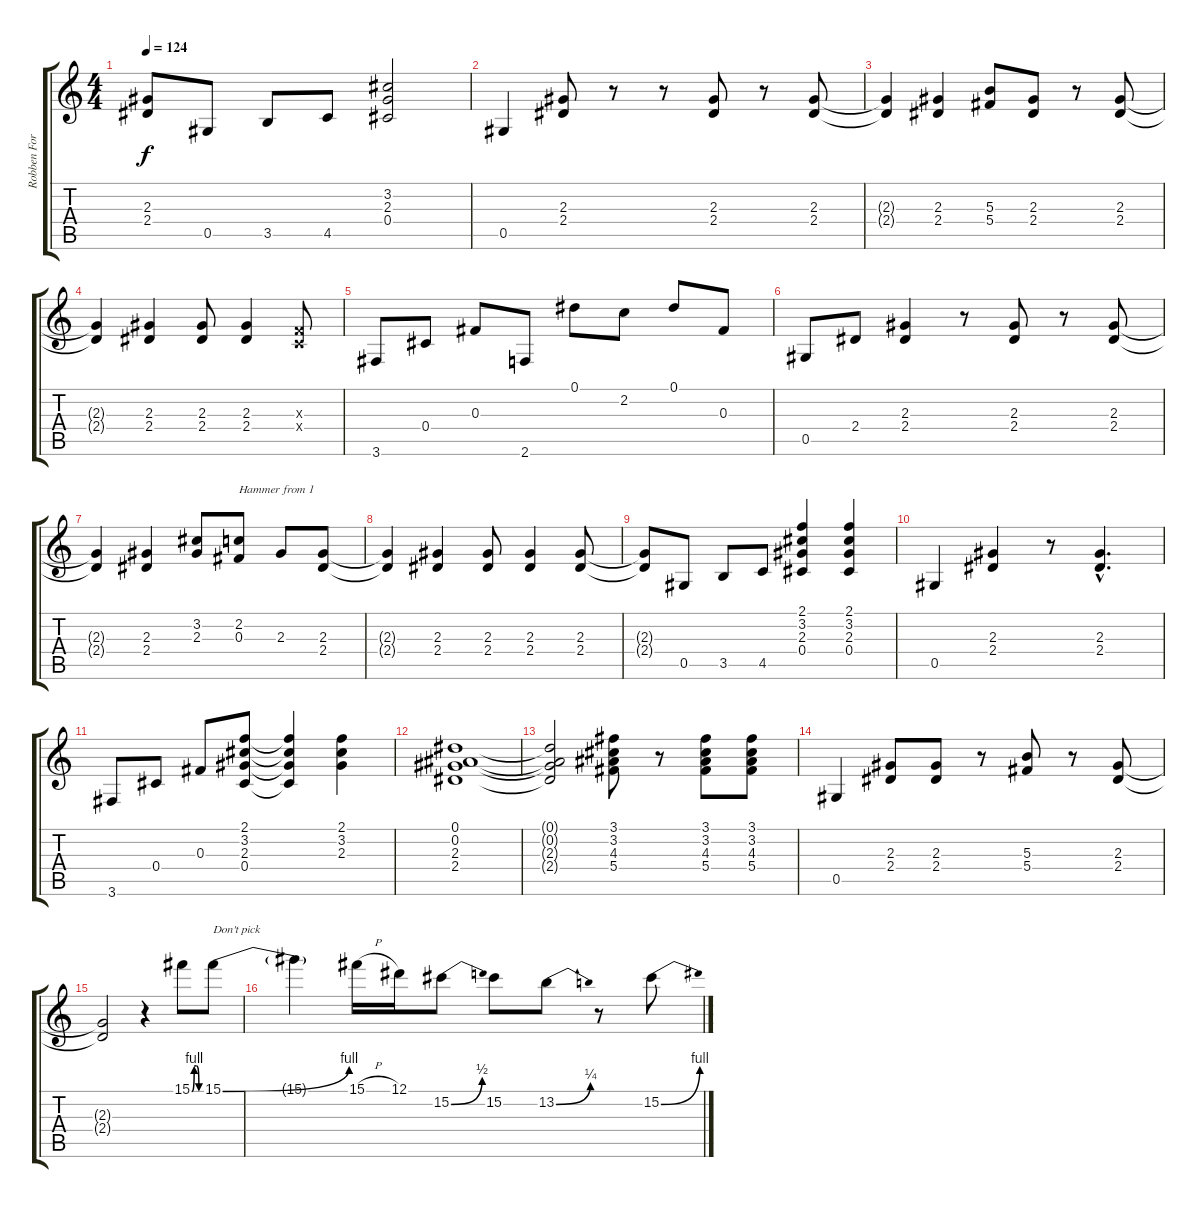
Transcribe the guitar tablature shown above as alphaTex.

\track ("Robben Ford" "Robben For") {instrument overdrivenguitar}
\staff {score tabs}
\tuning (Eb4 Bb3 Gb3 Db3 Ab2 Eb2) {hide}
\ts (4 4)
\tempo 124
\clef g2
\ks c
(2.3{t} 2.4{t}).8{dy f} 0.5.8 3.5.8 4.5.8 (3.2 2.3 0.4).2 |
0.5.4 (2.3 2.4).8 r.8 r.8 (2.3 2.4).8 r.8 (2.3 2.4).8 |
(2.3{t} 2.4{t}).4 (2.3 2.4).4 (5.3 5.4).8 (2.3 2.4).8 r.8 (2.3 2.4).8 |
(2.3{t} 2.4{t}).4 (2.3 2.4).4 (2.3 2.4).8 (2.3 2.4).4 (-1.3{x} -1.4{x}).8 |
3.6.8 0.4.8 0.3.8 2.6.8 0.1.8 2.2.8 0.1.8 0.3.8 |
0.5.8 2.4.8 (2.3 2.4).4 r.8 (2.3 2.4).8 r.8 (2.3 2.4).8 |
(2.3{t} 2.4{t}).4 (2.3 2.4).4 (3.2 2.3).8 (2.2 0.3).8{txt "Hammer from 1"} 2.3.8 (2.3 2.4).8 |
(2.3{t} 2.4{t}).4 (2.3 2.4).4 (2.3 2.4).8 (2.3 2.4).4 (2.3 2.4).8 |
(2.3{t} 2.4{t}).8 0.5.8 3.5.8 4.5.8 (2.1 3.2 2.3 0.4).4 (2.1 3.2 2.3 0.4).4 |
0.5.4 (2.3 2.4).4 r.8 (2.3{hac} 2.4{hac}).4{d} |
3.6.8 0.4.8 0.3.8 (2.1 3.2 2.3 0.4).8 (2.1{t} 3.2{t} 2.3{t} 0.4{t}).4 (2.1 3.2 2.3).4 |
(0.1 0.2 2.3 2.4).1 |
(0.1{t} 0.2{t} 2.3{t} 2.4{t}).2 (3.1 3.2 4.3 5.4).8 r.8 (3.1 3.2 4.3 5.4).8 (3.1 3.2 4.3 5.4).8 |
0.5.4 (2.3 2.4).8 (2.3 2.4).8 r.8 (5.3 5.4).8 r.8 (2.3 2.4).8 |
(2.3{t} 2.4{t}).2 r.4 15.1{be (custom 0 0 15 4 30 4 45 0 60 0)}.8 15.1{be (bend 0 0 60 4)}.8{txt "Don't pick"} |
15.1{t}.4 15.1{h}.16 12.1.16 15.2{be (bend 0 0 60 2)}.8 15.2.8 13.2{be (bend 0 0 60 1)}.8 r.8 15.2{be (bend 0 0 60 4)}.8
